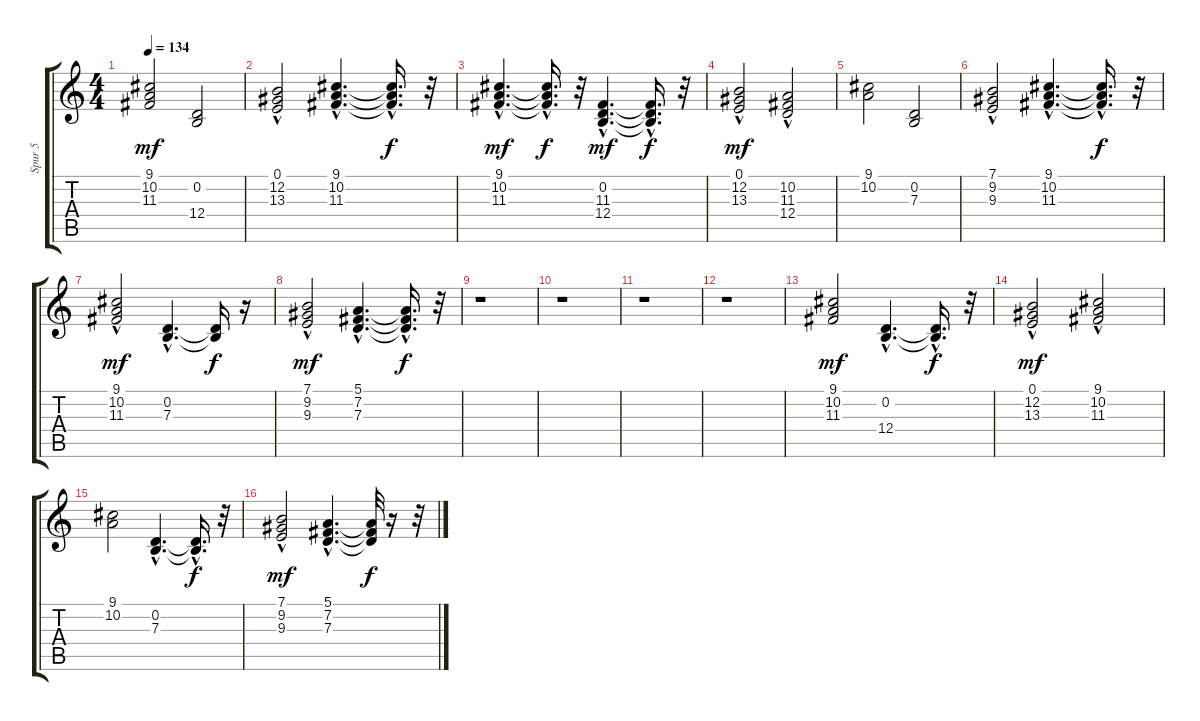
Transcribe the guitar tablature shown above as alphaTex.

\track ("Spur 5" "Spur 5") {instrument synthstrings1}
\staff {score tabs}
\tuning (E4 B3 G3 D3 A2 E2) {hide}
\ts (4 4)
\tempo 134
\clef g2
\ks c
(9.1 10.2 11.3).2{dy mf} (0.2 12.4).2 |
(0.1 12.2{hac} 13.3).2 (9.1{hac} 10.2{hac} 11.3{hac}).4{d} (9.1{t} 10.2{hac t} 11.3{hac t}).16{d dy f} r.32 |
(9.1{hac} 10.2{hac} 11.3{hac}).4{d dy mf} (9.1{hac t} 10.2{hac t} 11.3{hac t}).16{d dy f} r.32 (0.2{hac} 11.3{hac} 12.4{hac}).4{d dy mf} (0.2{t} 11.3{hac t} 12.4{hac t}).16{d dy f} r.32 |
(0.1 12.2 13.3{hac}).2{dy mf} (10.2 11.3 12.4{hac}).2 |
(9.1 10.2).2 (0.2 7.3).2 |
(7.1{hac} 9.2{hac} 9.3).2 (9.1{hac} 10.2{hac} 11.3{hac}).4{d} (9.1{t} 10.2{hac t} 11.3{t}).16{d dy f} r.32 |
(9.1{hac} 10.2 11.3{hac}).2{dy mf} (0.2{hac} 7.3{hac}).4{d} (0.2{t} 7.3{t}).16{dy f} r.16 |
(7.1 9.2{hac} 9.3).2{dy mf} (5.1{hac} 7.2{hac} 7.3{hac}).4{d} (5.1{hac t} 7.2{hac t} 7.3{hac t}).16{d dy f} r.32 |
r.1 |
r.1 |
r.1 |
r.1 |
(9.1 10.2 11.3).2{dy mf} (0.2{hac} 12.4{hac}).4{d} (0.2{hac t} 12.4{hac t}).16{d dy f} r.32 |
(0.1 12.2{hac} 13.3{hac}).2{dy mf} (9.1{hac} 10.2{hac} 11.3).2 |
(9.1 10.2).2 (0.2{hac} 7.3{hac}).4{d} (0.2{hac t} 7.3{hac t}).16{d dy f} r.32 |
(7.1{hac} 9.2{hac} 9.3).2{dy mf} (5.1{hac} 7.2{hac} 7.3{hac}).4{d} (5.1{t} 7.2{t} 7.3{t}).32{dy f} r.16 r.32
